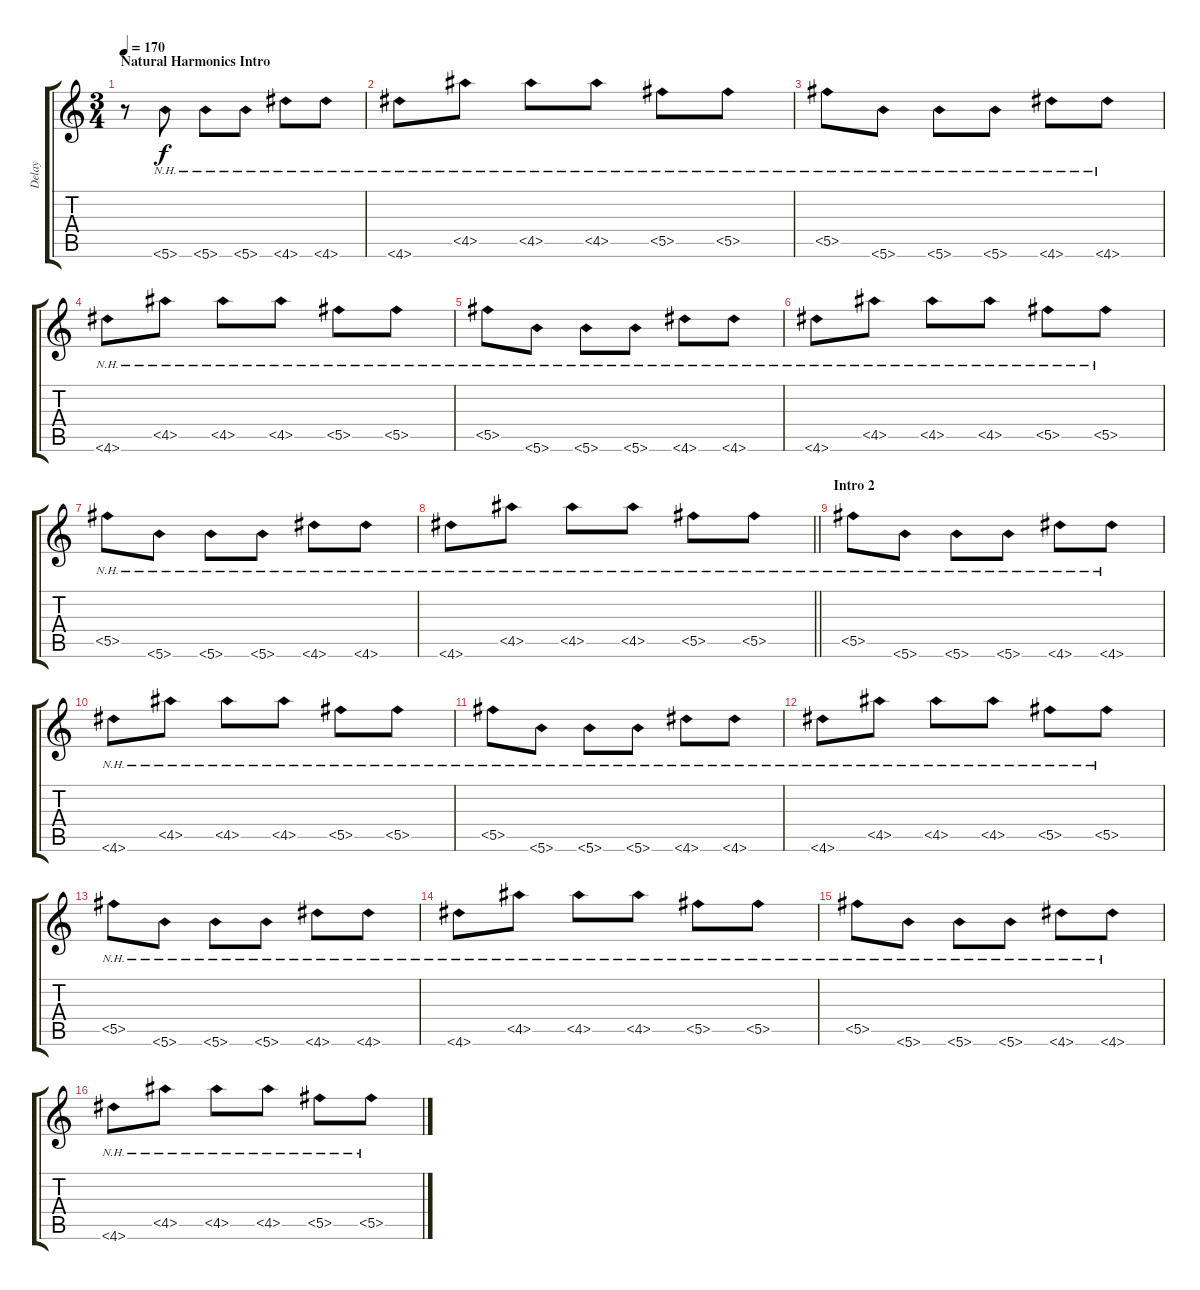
\track ("Delay" "Delay") {instrument distortionguitar}
\staff {score tabs}
\tuning (Db4 Ab3 E3 B2 Gb2 B1) {hide}
\ts (3 4)
\section ("" "Natural Harmonics Intro")
\tempo 170
\clef g2
\ks c
r.8{dy f instrument distortionguitar} 5.6{nh}.8 5.6{nh}.8 5.6{nh}.8 4.6{nh}.8 4.6{nh}.8 |
4.6{nh}.8 4.5{nh}.8 4.5{nh}.8 4.5{nh}.8 5.5{nh}.8 5.5{nh}.8 |
5.5{nh}.8 5.6{nh}.8 5.6{nh}.8 5.6{nh}.8 4.6{nh}.8 4.6{nh}.8 |
4.6{nh}.8 4.5{nh}.8 4.5{nh}.8 4.5{nh}.8 5.5{nh}.8 5.5{nh}.8 |
5.5{nh}.8 5.6{nh}.8 5.6{nh}.8 5.6{nh}.8 4.6{nh}.8 4.6{nh}.8 |
4.6{nh}.8 4.5{nh}.8 4.5{nh}.8 4.5{nh}.8 5.5{nh}.8 5.5{nh}.8 |
5.5{nh}.8 5.6{nh}.8 5.6{nh}.8 5.6{nh}.8 4.6{nh}.8 4.6{nh}.8 |
\barLineRight lightlight
4.6{nh}.8 4.5{nh}.8 4.5{nh}.8 4.5{nh}.8 5.5{nh}.8 5.5{nh}.8 |
\section ("" "Intro 2")
5.5{nh}.8 5.6{nh}.8 5.6{nh}.8 5.6{nh}.8 4.6{nh}.8 4.6{nh}.8 |
4.6{nh}.8 4.5{nh}.8 4.5{nh}.8 4.5{nh}.8 5.5{nh}.8 5.5{nh}.8 |
5.5{nh}.8 5.6{nh}.8 5.6{nh}.8 5.6{nh}.8 4.6{nh}.8 4.6{nh}.8 |
4.6{nh}.8 4.5{nh}.8 4.5{nh}.8 4.5{nh}.8 5.5{nh}.8 5.5{nh}.8 |
5.5{nh}.8 5.6{nh}.8 5.6{nh}.8 5.6{nh}.8 4.6{nh}.8 4.6{nh}.8 |
4.6{nh}.8 4.5{nh}.8 4.5{nh}.8 4.5{nh}.8 5.5{nh}.8 5.5{nh}.8 |
5.5{nh}.8 5.6{nh}.8 5.6{nh}.8 5.6{nh}.8 4.6{nh}.8 4.6{nh}.8 |
4.6{nh}.8 4.5{nh}.8 4.5{nh}.8 4.5{nh}.8 5.5{nh}.8 5.5{nh}.8
